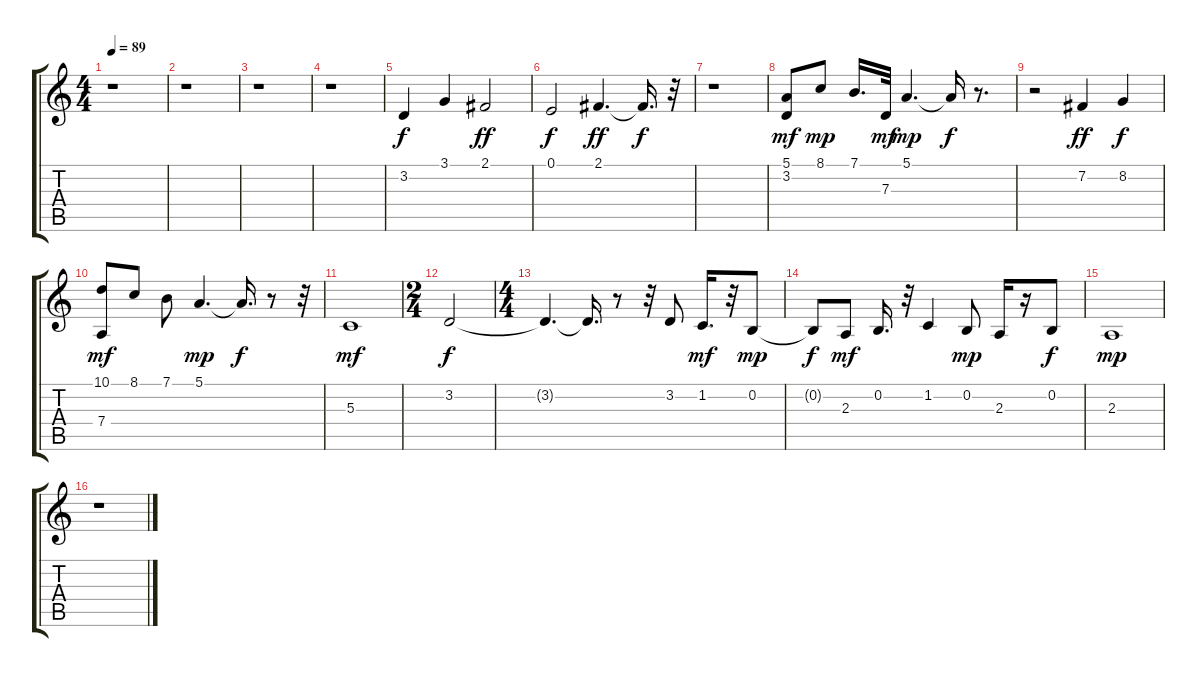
\track "" {instrument choiraahs}
\staff {score tabs}
\tuning (E4 B3 G3 D3 A2 E2) {hide}
\ts (4 4)
\tempo 89
\clef g2
\ks c
r.1{dy f} |
r.1 |
r.1 |
r.1 |
3.2.4 3.1.4 2.1.2{dy ff} |
0.1.2{dy f} 2.1.4{d dy ff} 2.1{t}.16{d dy f} r.32 |
r.1 |
(5.1 3.2).8{dy mf} 8.1.8{dy mp} 7.1.16{d} 7.3.32{dy mf} 5.1.4{d dy mp} 5.1{t}.16{dy f} r.8{d} |
r.2 7.2.4{dy ff} 8.2.4{dy f} |
(10.1 7.4).8{dy mf} 8.1.8 7.1.8 5.1.4{d dy mp} 5.1{t}.16{d dy f} r.8 r.32 |
5.3.1{dy mf} |
\ts (2 4)
3.2.2{dy f} |
\ts (4 4)
3.2{t}.4{d} 3.2{t}.16{d} r.8 r.32 3.2.8 1.2.16{d dy mf} r.32 0.2.8{dy mp} |
0.2{t}.8{dy f} 2.3.8{dy mf} 0.2.16{d} r.32 1.2.4 0.2.8{dy mp} 2.3.16 r.16 0.2.8{dy f} |
2.3.1{dy mp} |
r.1
